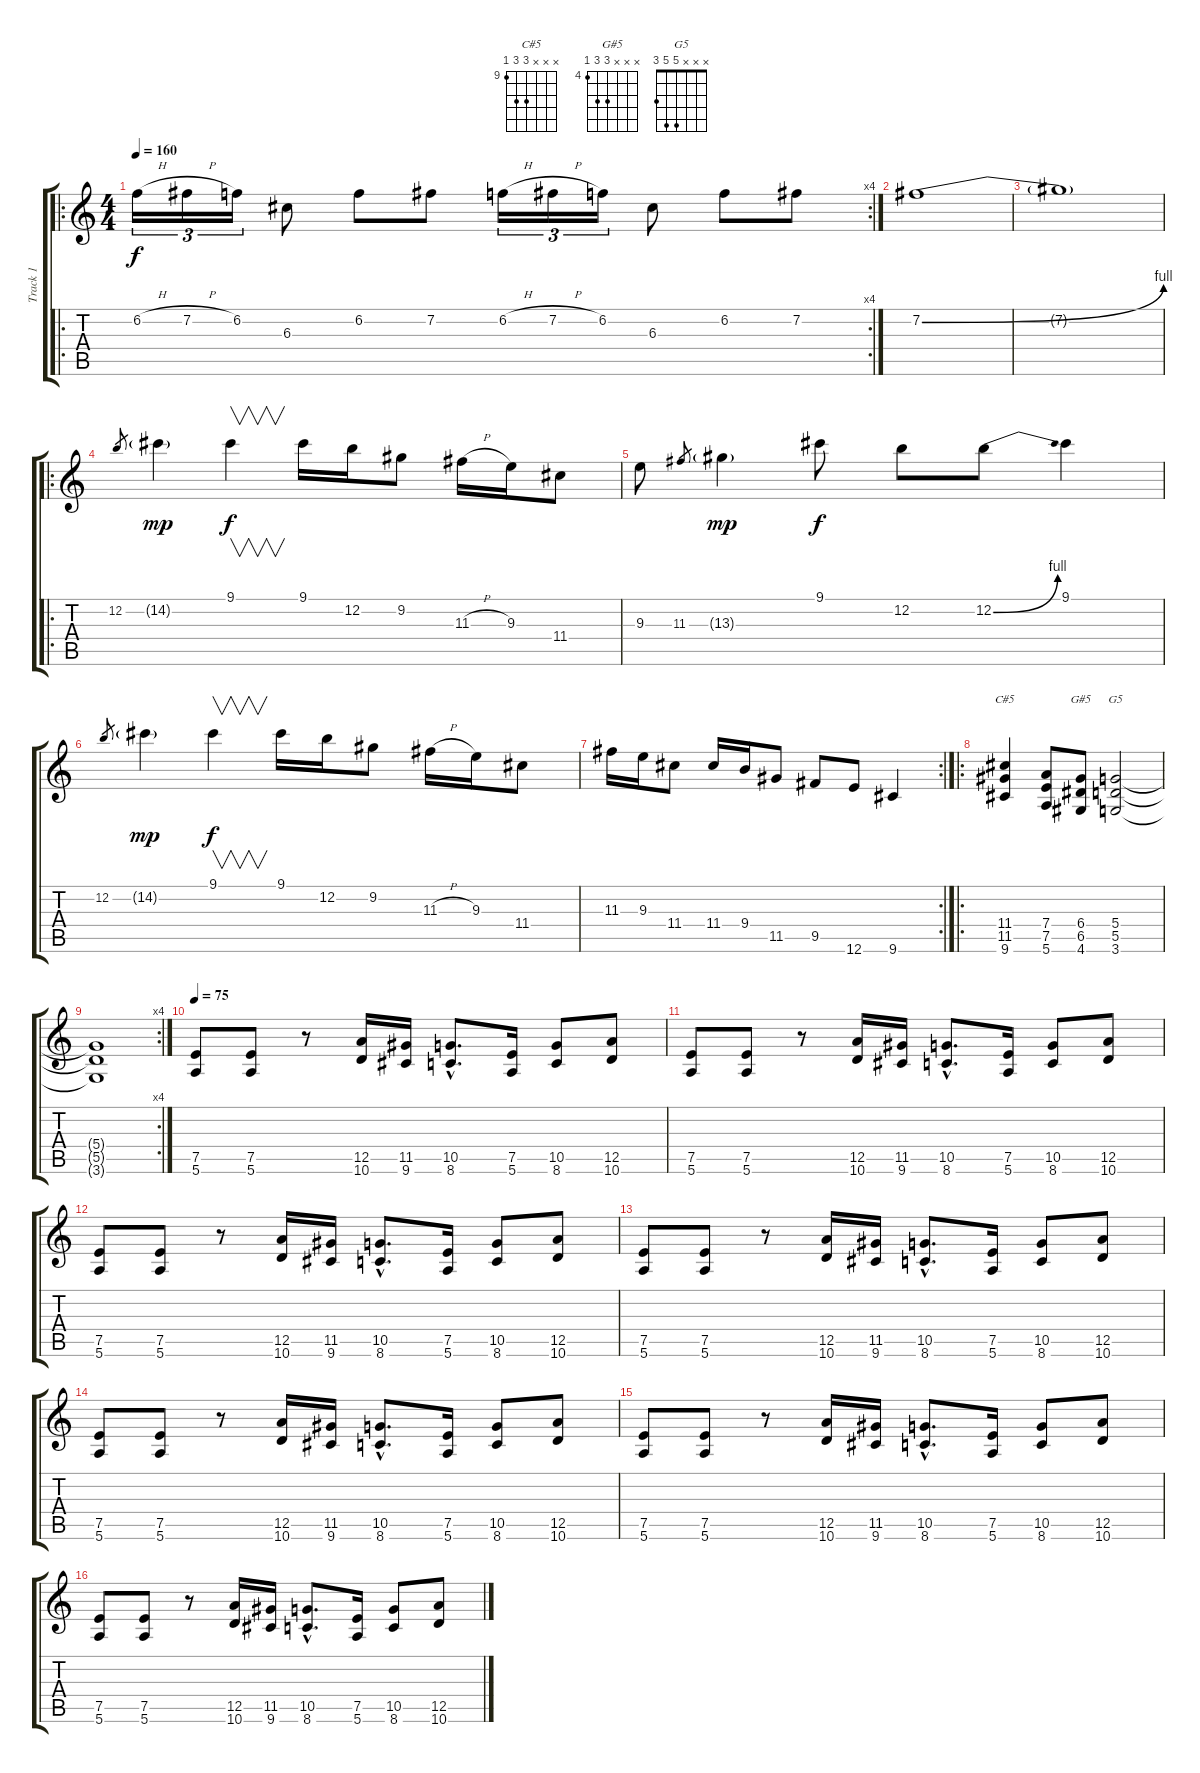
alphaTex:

\track ("Track 1" "Track 1") {instrument overdrivenguitar}
\staff {score tabs}
\tuning (E4 B3 G3 D3 A2 E2) {hide}
\chord ("C#5" x x x 11 11 9) {firstfret 9}
\chord ("G#5" x x x 6 6 4) {firstfret 4}
\chord ("G5" x x x 5 5 3)
\ro
\rc 4
\ts (4 4)
\tempo 160
\clef g2
\ks c
6.2{h}.16{tu (3 2) dy f} 7.2{h}.16{tu (3 2)} 6.2.16{tu (3 2)} 6.3.8 6.2.8 7.2.8 6.2{h}.16{tu (3 2)} 7.2{h}.16{tu (3 2)} 6.2.16{tu (3 2)} 6.3.8 6.2.8 7.2.8 |
7.2{be (bend 0 0 60 4)}.1 |
7.2{t}.1 |
\ro
12.2.8{gr} 14.2{g}.4{dy mp} 9.1.4{v dy f} 9.1.16 12.2.16 9.2.8 11.3{h}.16 9.3.16 11.4.8 |
9.3.8 11.3.8{gr} 13.3{g}.4{dy mp} 9.1.8{dy f} 12.2.8 12.2{be (bend 0 0 60 4)}.8 9.1.4 |
12.2.8{gr} 14.2{g}.4{dy mp} 9.1.4{v dy f} 9.1.16 12.2.16 9.2.8 11.3{h}.16 9.3.16 11.4.8 |
\rc 2
11.3.16 9.3.16 11.4.8 11.4.16 9.4.16 11.5.8 9.5.8 12.6.8 9.6.4 |
\ro
(11.4 11.5 9.6).4{ch "C#5"} (7.4 7.5 5.6).8 (6.4 6.5 4.6).8{ch "G#5"} (5.4 5.5 3.6).2{ch "G5"} |
\rc 4
(5.4{t} 5.5{t} 3.6{t}).1 |
\tempo 75
(7.5 5.6).8 (7.5 5.6).8 r.8 (12.5 10.6).16 (11.5 9.6).16 (10.5{hac} 8.6{hac}).8{d} (7.5 5.6).16 (10.5 8.6).8 (12.5 10.6).8 |
(7.5 5.6).8 (7.5 5.6).8 r.8 (12.5 10.6).16 (11.5 9.6).16 (10.5{hac} 8.6{hac}).8{d} (7.5 5.6).16 (10.5 8.6).8 (12.5 10.6).8 |
(7.5 5.6).8 (7.5 5.6).8 r.8 (12.5 10.6).16 (11.5 9.6).16 (10.5{hac} 8.6{hac}).8{d} (7.5 5.6).16 (10.5 8.6).8 (12.5 10.6).8 |
(7.5 5.6).8 (7.5 5.6).8 r.8 (12.5 10.6).16 (11.5 9.6).16 (10.5{hac} 8.6{hac}).8{d} (7.5 5.6).16 (10.5 8.6).8 (12.5 10.6).8 |
(7.5 5.6).8 (7.5 5.6).8 r.8 (12.5 10.6).16 (11.5 9.6).16 (10.5{hac} 8.6{hac}).8{d} (7.5 5.6).16 (10.5 8.6).8 (12.5 10.6).8 |
(7.5 5.6).8 (7.5 5.6).8 r.8 (12.5 10.6).16 (11.5 9.6).16 (10.5{hac} 8.6{hac}).8{d} (7.5 5.6).16 (10.5 8.6).8 (12.5 10.6).8 |
(7.5 5.6).8 (7.5 5.6).8 r.8 (12.5 10.6).16 (11.5 9.6).16 (10.5{hac} 8.6{hac}).8{d} (7.5 5.6).16 (10.5 8.6).8 (12.5 10.6).8
